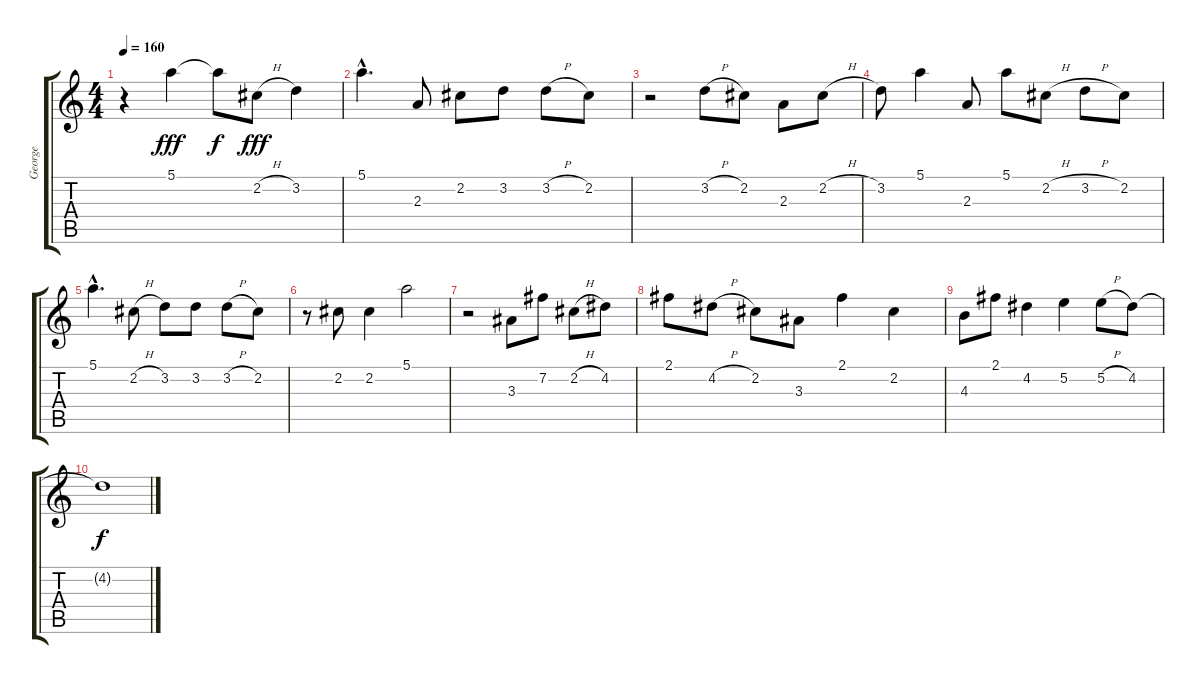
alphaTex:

\track ("George" "George") {instrument electricguitarjazz}
\staff {score tabs}
\tuning (E4 B3 G3 D3 A2 E2) {hide}
\ts (4 4)
\tempo 160
\clef g2
\ks c
r.4{dy fff} 5.1.4 5.1{t}.8{dy f} 2.2{h}.8{dy fff} 3.2.4 |
5.1{hac}.4{d} 2.3.8 2.2.8 3.2.8 3.2{h}.8 2.2.8 |
r.2 3.2{h}.8 2.2.8 2.3.8 2.2{h}.8 |
3.2.8 5.1.4 2.3.8 5.1.8 2.2{h}.8 3.2{h}.8 2.2.8 |
5.1{hac}.4{d} 2.2{h}.8 3.2.8 3.2.8 3.2{h}.8 2.2.8 |
r.8 2.2.8 2.2.4 5.1.2 |
r.2{volume 16} 3.3.8 7.2.8 2.2{h}.8 4.2.8 |
2.1.8 4.2{h}.8 2.2.8 3.3.8 2.1.4 2.2.4 |
4.3.8 2.1.8 4.2.4 5.2.4 5.2{h}.8 4.2.8 |
4.2{t}.1{dy f}
